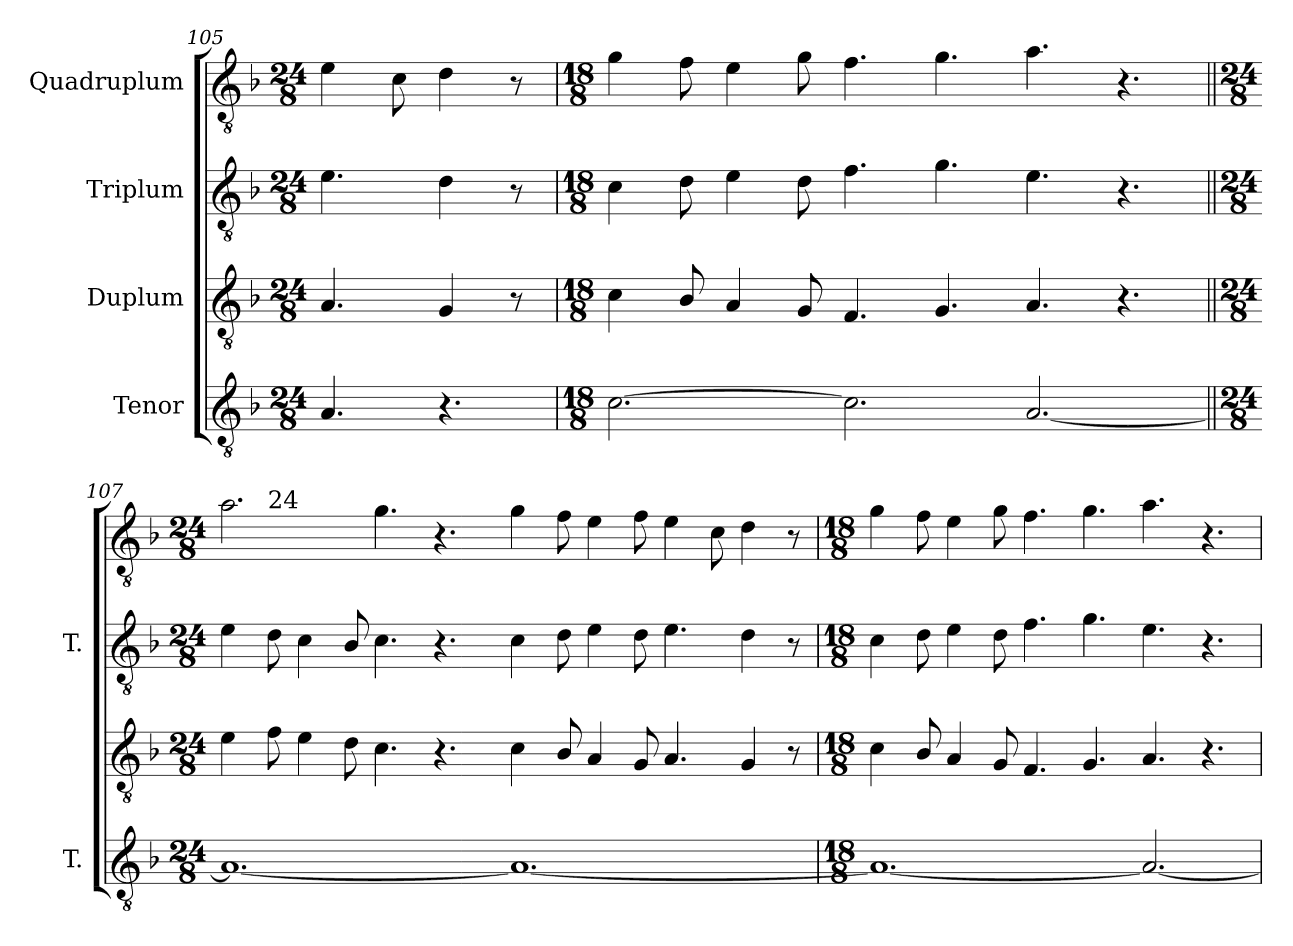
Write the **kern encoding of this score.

**kern	**kern	**kern	**kern
*part4	*part3	*part2	*part1
*staff4	*staff3	*staff2	*staff1
*I"Tenor	*I"Duplum	*I"Triplum	*I"Quadruplum
*I'T.	*	*I'T.	*
!!LO:PB:g=z
*clefGv2	*clefGv2	*clefGv2	*clefGv2
*ITrd7c12	*ITrd7c12	*ITrd7c12	*ITrd7c12
*k[b-]	*k[b-]	*k[b-]	*k[b-]
*F:	*F:	*F:	*F:
*M24/8	*M24/8	*M24/8	*M24/8
=105	=105	=105	=105
4.AAi/	4.AAi/	4.Ei\	4Ei\
.	.	.	8Ci\
4.r	4GGi/	4Di\	4Di\
.	8r	8r	8r
=106	=106	=106	=106
*M18/8	*M18/8	*M18/8	*M18/8
[2.Ci\	4Ci\	4Ci\	4Gi\
.	8BB-i/	8Di\	8Fi\
.	4AAi/	4Ei\	4Ei\
.	8GGi/	8Di\	8Gi\
2.Ci\]	4.FFi/	4.Fi\	4.Fi\
.	4.GGi/	4.Gi\	4.Gi\
[2.AAi/	4.AAi/	4.Ei\	4.Ai\
.	4.r	4.r	4.r
=107||	=107||	=107||	=107||
*M24/8	*M24/8	*M24/8	*M24/8
*	*	*	*^
1.AAi_	4Ei\	4Ei\	2.Ai\	4ryy
!	!	!	!	!LO:TX:a:t=24
.	8Fi\	8Di\	.	1ryy
.	4Ei\	4Ci\	.	.
.	8Di\	8BB-i/	.	.
.	4.Ci\	4.Ci\	4.Gi\	.
.	4.r	4.r	4.r	.
.	.	.	.	1..ryy
1.AAi_	4Ci\	4Ci\	4Gi\	.
.	8BB-i/	8Di\	8Fi\	.
.	4AAi/	4Ei\	4Ei\	.
.	8GGi/	8Di\	8Fi\	.
.	4.AAi/	4.Ei\	4Ei\	.
.	.	.	8Ci\	.
.	4GGi/	4Di\	4Di\	.
.	8r	8r	8r	.
*	*	*	*v	*v
!!LO:LB:g=z
=108	=108	=108	=108
*M18/8	*M18/8	*M18/8	*M18/8
1.AAi_	4Ci\	4Ci\	4Gi\
.	8BB-i/	8Di\	8Fi\
.	4AAi/	4Ei\	4Ei\
.	8GGi/	8Di\	8Gi\
.	4.FFi/	4.Fi\	4.Fi\
.	4.GGi/	4.Gi\	4.Gi\
2.AAi/_	4.AAi/	4.Ei\	4.Ai\
.	4.r	4.r	4.r
=	=	=	=
*-	*-	*-	*-
